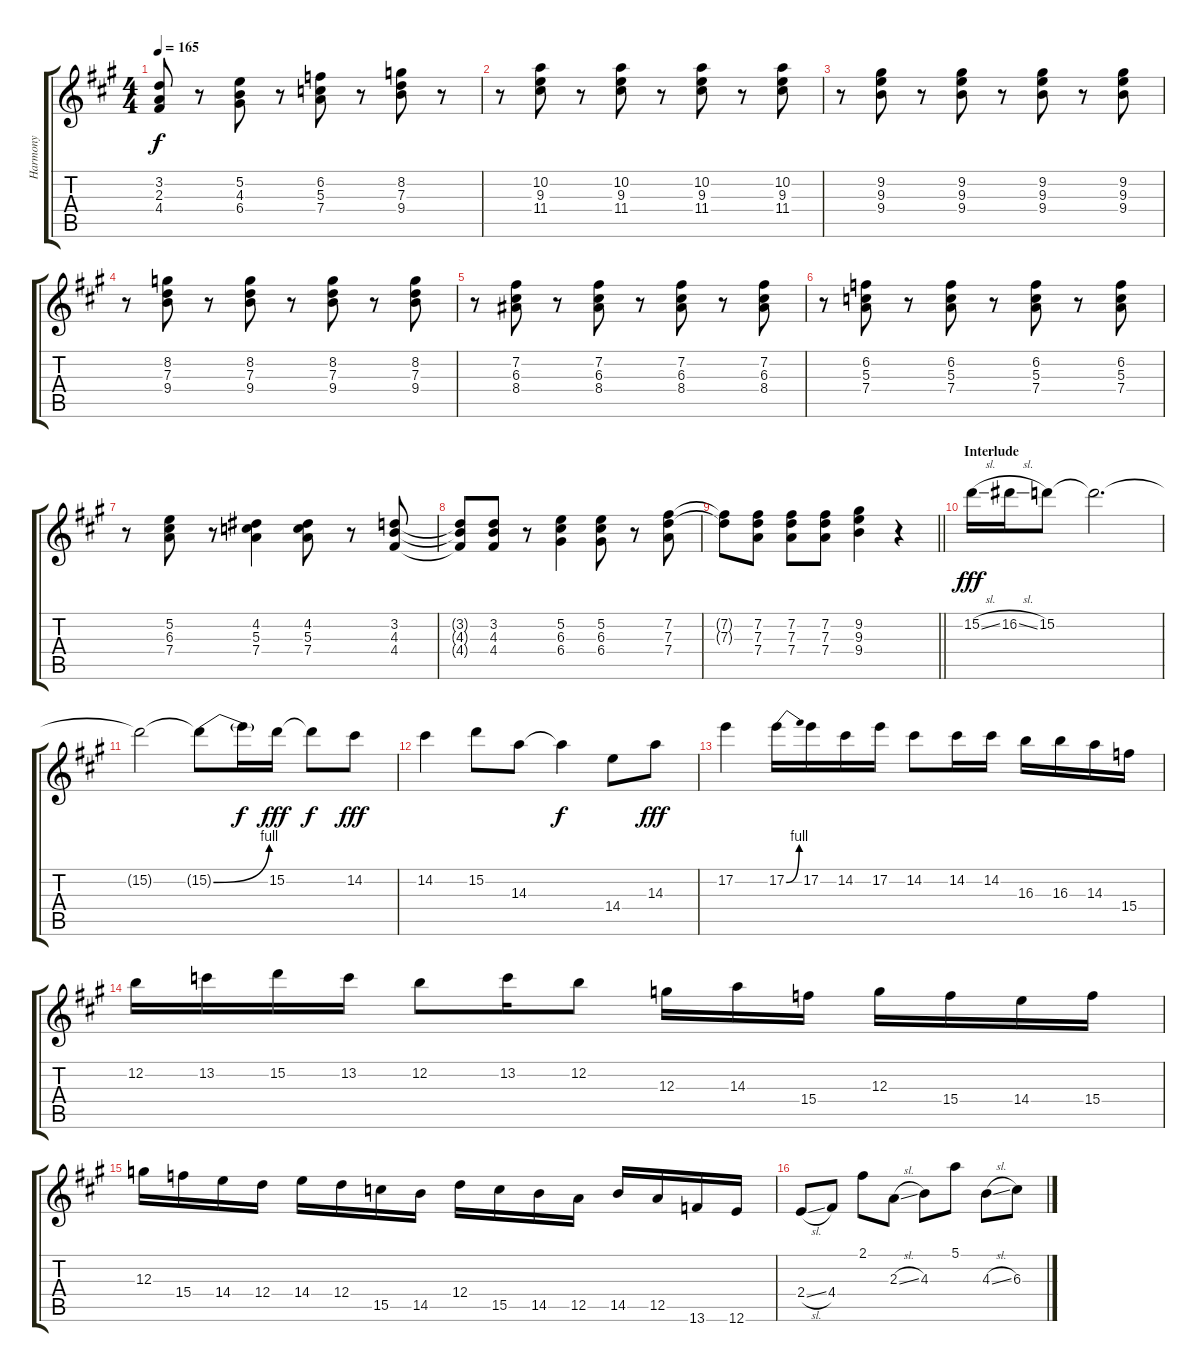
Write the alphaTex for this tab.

\track ("Harmony" "Harmony") {instrument distortionguitar}
\staff {score tabs}
\tuning (E4 B3 G3 D3 A2 E2) {hide}
\ts (4 4)
\tempo 165
\clef g2
\ks a
(3.2 2.3 4.4).8{dy f} r.8 (5.2 4.3 6.4).8 r.8 (6.2 5.3 7.4).8 r.8 (8.2 7.3 9.4).8 r.8 |
r.8 (10.2 9.3 11.4).8 r.8 (10.2 9.3 11.4).8 r.8 (10.2 9.3 11.4).8 r.8 (10.2 9.3 11.4).8 |
r.8 (9.2 9.3 9.4).8 r.8 (9.2 9.3 9.4).8 r.8 (9.2 9.3 9.4).8 r.8 (9.2 9.3 9.4).8 |
r.8 (8.2 7.3 9.4).8 r.8 (8.2 7.3 9.4).8 r.8 (8.2 7.3 9.4).8 r.8 (8.2 7.3 9.4).8 |
r.8 (7.2 6.3 8.4).8 r.8 (7.2 6.3 8.4).8 r.8 (7.2 6.3 8.4).8 r.8 (7.2 6.3 8.4).8 |
r.8 (6.2 5.3 7.4).8 r.8 (6.2 5.3 7.4).8 r.8 (6.2 5.3 7.4).8 r.8 (6.2 5.3 7.4).8 |
r.8 (5.2 6.3 7.4).8 r.8 (4.2 5.3 7.4).4 (4.2 5.3 7.4).8 r.8 (3.2 4.3 4.4).8 |
(3.2{t} 4.3{t} 4.4{t}).8 (3.2 4.3 4.4).8 r.8 (5.2 6.3 6.4).4 (5.2 6.3 6.4).8 r.8 (7.2 7.3 7.4).8 |
\barLineRight lightlight
(7.2{t} 7.3{t}).8 (7.2 7.3 7.4).8 (7.2 7.3 7.4).8 (7.2 7.3 7.4).8 (9.2 9.3 9.4).4 r.4 |
\section ("" "Interlude")
15.2{sl}.16{dy fff} 16.2{sl}.16 15.2.8 15.2{t}.2{d} |
15.2{t}.2 15.2{be (bend 0 0 60 4) t}.8 15.2{t}.16{dy f} 15.2.16{dy fff} 15.2{t}.8{dy f} 14.2.8{dy fff} |
14.2.4 15.2.8 14.3.8 14.3{t}.4{dy f} 14.4.8 14.3.8{dy fff} |
17.2.4 17.2{be (bend 0 0 60 4)}.16 17.2.16 14.2.16 17.2.16 14.2.8 14.2.16 14.2.16 16.3.16 16.3.16 14.3.16 15.4.16 |
12.2.16 13.2.16 15.2.16 13.2.16 12.2.8 13.2.16 12.2.8 12.3.16 14.3.16 15.4.16 12.3.16 15.4.16 14.4.16 15.4.16 |
12.3.16 15.4.16 14.4.16 12.4.16 14.4.16 12.4.16 15.5.16 14.5.16 12.4.16 15.5.16 14.5.16 12.5.16 14.5.16 12.5.16 13.6.16 12.6.16 |
2.4{sl}.8 4.4.8 2.1.8 2.3{sl}.8 4.3.8 5.1.8 4.3{sl}.8 6.3.8
